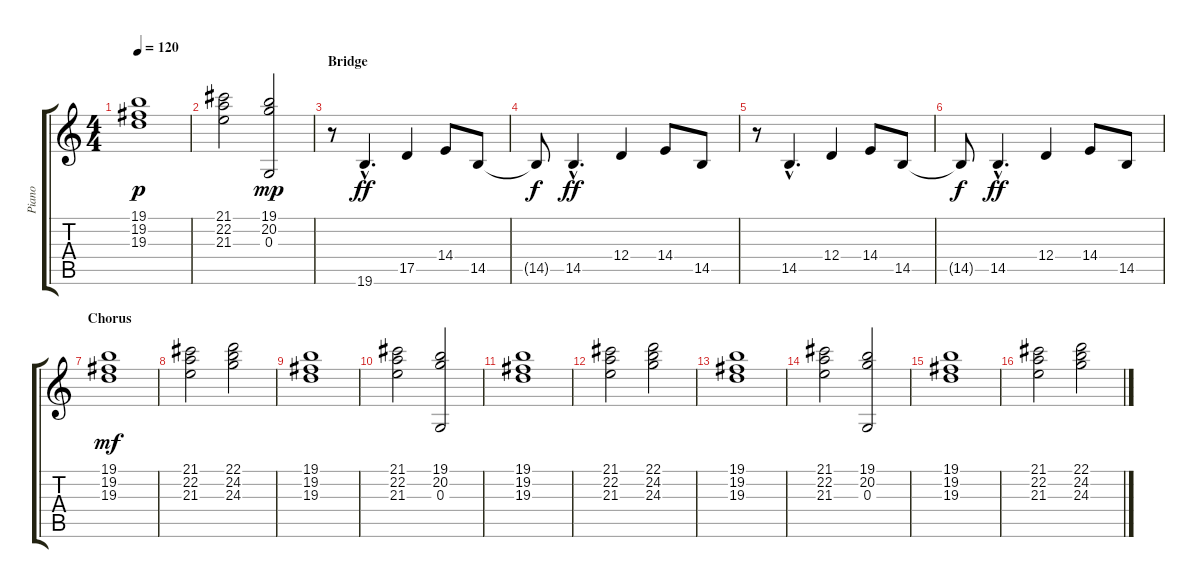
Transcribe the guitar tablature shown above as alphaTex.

\track ("Piano" "Piano") {instrument synthstrings1}
\staff {score tabs}
\tuning (E4 B3 G3 D3 A2 E2) {hide}
\ts (4 4)
\tempo 120
\clef g2
\ks c
(19.1 19.2 19.3).1{dy p} |
(21.1 22.2 21.3).2 (19.1 20.2 0.3).2{dy mp} |
\section ("" "Bridge")
r.8 19.6{hac}.4{d dy ff} 17.5.4 14.4.8 14.5.8 |
14.5{t}.8{dy f} 14.5{hac}.4{d dy ff} 12.4.4 14.4.8 14.5.8 |
r.8 14.5{hac}.4{d} 12.4.4 14.4.8 14.5.8 |
14.5{t}.8{dy f} 14.5{hac}.4{d dy ff} 12.4.4 14.4.8 14.5.8 |
\section ("" "Chorus")
(19.1 19.2 19.3).1{dy mf} |
(21.1 22.2 21.3).2 (22.1 24.2 24.3).2 |
(19.1 19.2 19.3).1 |
(21.1 22.2 21.3).2 (19.1 20.2 0.3).2 |
(19.1 19.2 19.3).1 |
(21.1 22.2 21.3).2 (22.1 24.2 24.3).2 |
(19.1 19.2 19.3).1 |
(21.1 22.2 21.3).2 (19.1 20.2 0.3).2 |
(19.1 19.2 19.3).1 |
(21.1 22.2 21.3).2 (22.1 24.2 24.3).2
